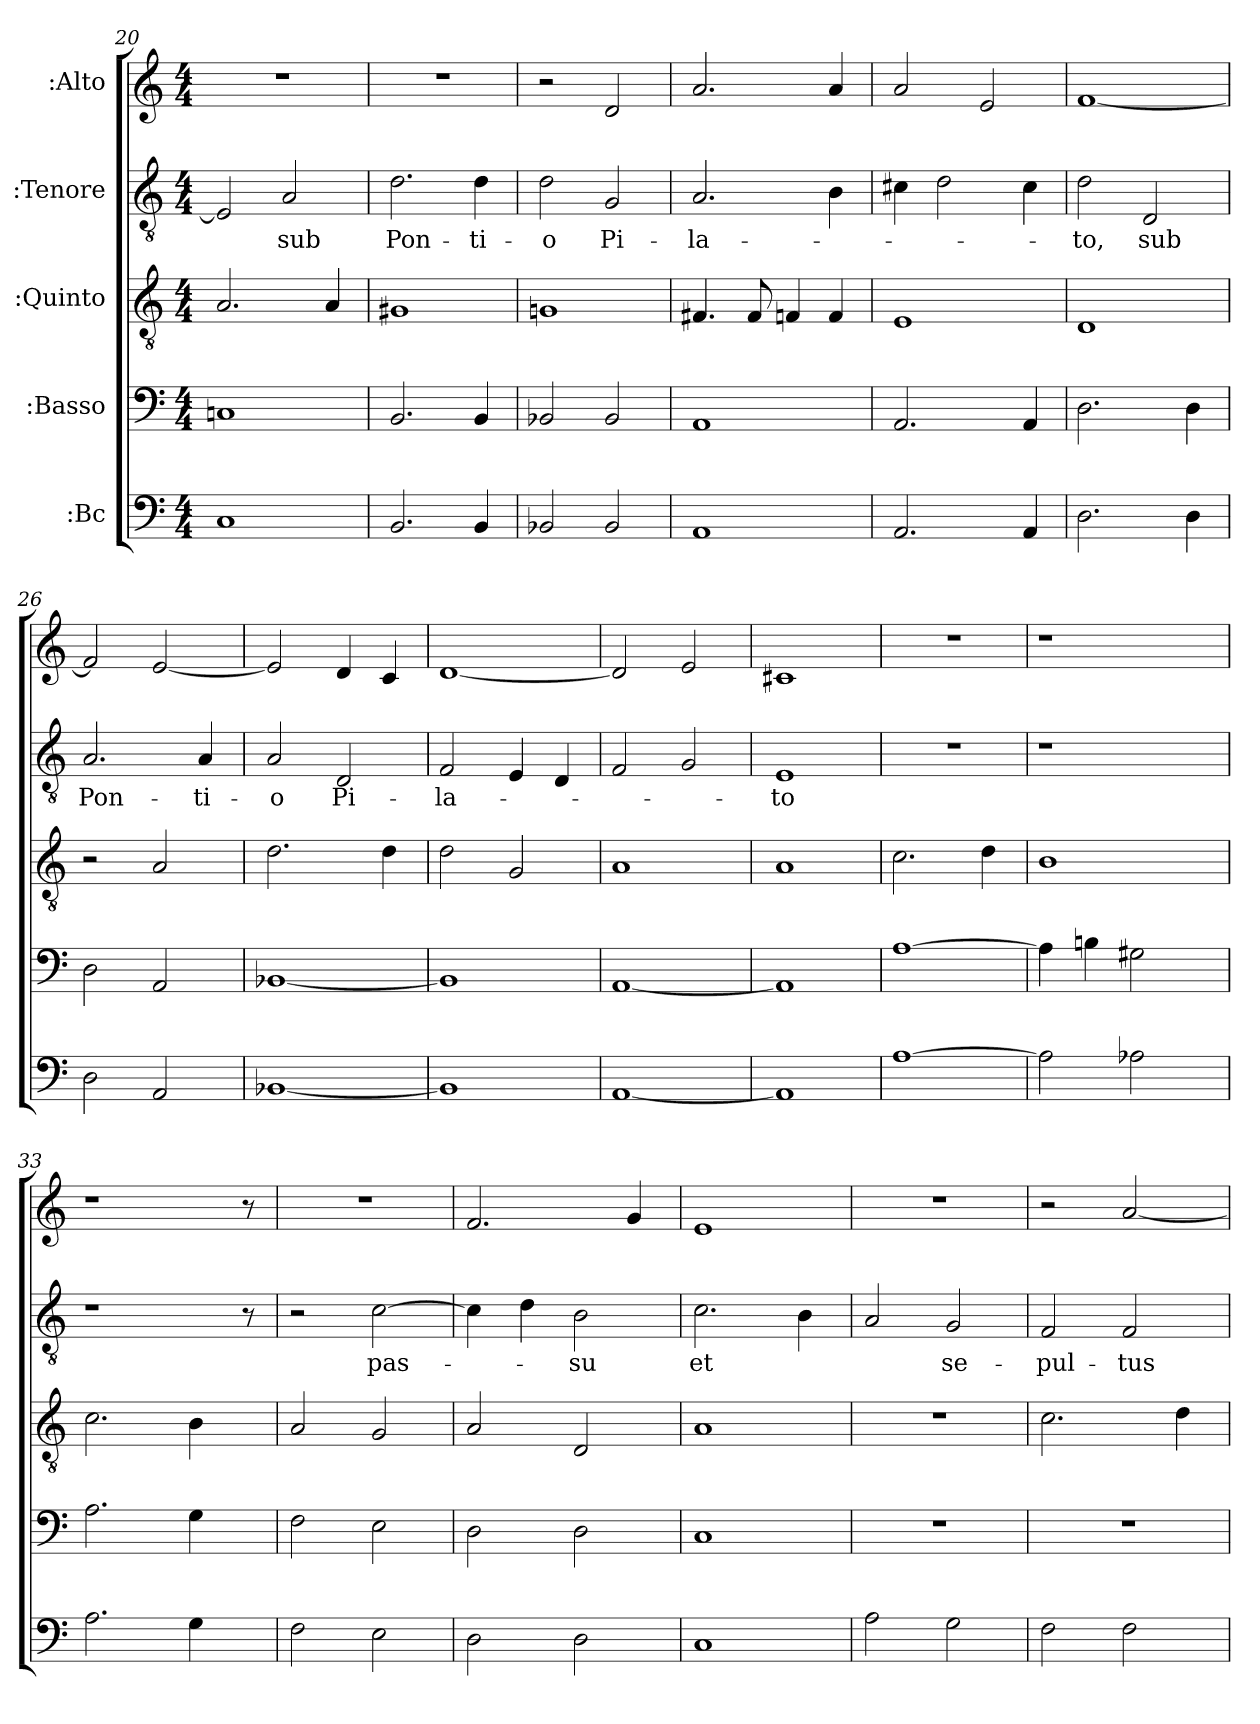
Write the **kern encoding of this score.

**kern	**kern	**kern	**kern	**text	**kern
*part5	*part4	*part3	*part2	*part2	*part1
*staff5	*staff4	*staff3	*staff2	*staff2	*staff1
*I":Bc	*I":Basso	*I":Quinto	*I":Tenore	*	*I":Alto
*clefF4	*clefF4	*clefGv2	*clefGv2	*	*clefG2
*k[]	*k[]	*k[]	*k[]	*	*k[]
*M4/4	*M4/4	*M4/4	*M4/4	*	*M4/4
=20	=20	=20	=20	=20	=20
1C	1Cn	2.A/	2E/]	.	1r
.	.	.	2A/	sub	.
.	.	4A/	.	.	.
!!LO:LB:g=z
=21	=21	=21	=21	=21	=21
2.BB/	2.BB/	1G#X	2.d\	Pon-	1r
4BB/	4BB/	.	4d\	-ti-	.
=22	=22	=22	=22	=22	=22
2BB-X/	2BB-X/	1Gn	2d\	-o	2r
2BB-/	2BB-/	.	2G/	Pi-	2d/
=23	=23	=23	=23	=23	=23
1AA	1AA	4.F#X/	2.A/	-la-	2.a/
.	.	8F#/	.	.	.
.	.	4Fn/	.	.	.
.	.	4F/	4B\	.	4a/
=24	=24	=24	=24	=24	=24
2.AA/	2.AA/	1E	4c#X\	.	2a/
.	.	.	2d\	.	.
.	.	.	.	.	2e/
4AA/	4AA/	.	4c#\	.	.
=25	=25	=25	=25	=25	=25
2.D\	2.D\	1D	2d\	-to,	[1f
.	.	.	2D/	sub	.
4D\	4D\	.	.	.	.
=26	=26	=26	=26	=26	=26
2D\	2D\	2r	2.A/	Pon-	2f/]
2AA/	2AA/	2A/	.	.	[2e/
.	.	.	4A/	-ti-	.
!!LO:PB:g=z
=27	=27	=27	=27	=27	=27
[1BB-X	[1BB-X	2.d\	2A/	-o	2e/]
.	.	.	2D/	Pi-	4d/
.	.	4d\	.	.	4c/
=28	=28	=28	=28	=28	=28
1BB-]	1BB-]	2d\	2F/	-la-	[1d
.	.	2G/	4E/	.	.
.	.	.	4D/	.	.
=29	=29	=29	=29	=29	=29
[1AA	[1AA	1A	2F/	.	2d/]
.	.	.	2G/	.	2e/
=30	=30	=30	=30	=30	=30
1AA]	1AA]	1A	1E	-to	1c#X
=31	=31	=31	=31	=31	=31
[1A	[1A	2.c\	1r	.	1r
.	.	4d\	.	.	.
=32	=32	=32	=32	=32	=32
2A\]	4A\]	1B	1r	.	1r
.	4Bn\	.	.	.	.
2A-X\	2G#X\	.	.	.	.
8ryy	8ryy	8ryy	8ryy	.	8ryy
!!LO:LB:g=z
=33	=33	=33	=33	=33	=33
2.A\	2.A\	2.c\	1r	.	1r
4G\	4G\	4B\	.	.	.
8ryy	8ryy	8ryy	8r	.	8r
=34	=34	=34	=34	=34	=34
2F\	2F\	2A/	2r	.	1r
2E\	2E\	2G/	[2c\	pas-	.
=35	=35	=35	=35	=35	=35
2D\	2D\	2A/	4c\]	.	2.f/
.	.	.	4d\	.	.
2D\	2D\	2D/	2B\	-su	.
.	.	.	.	.	4g/
=36	=36	=36	=36	=36	=36
1C	1C	1A	2.c\	et	1e
.	.	.	4B\	.	.
=37	=37	=37	=37	=37	=37
2A\	1r	1r	2A/	.	1r
2G\	.	.	2G/	se-	.
=38	=38	=38	=38	=38	=38
2F\	1r	2.c\	2F/	-pul-	2r
2F\	.	.	2F/	-tus	[2a/
.	.	4d\	.	.	.
=	=	=	=	=	=
*-	*-	*-	*-	*-	*-
